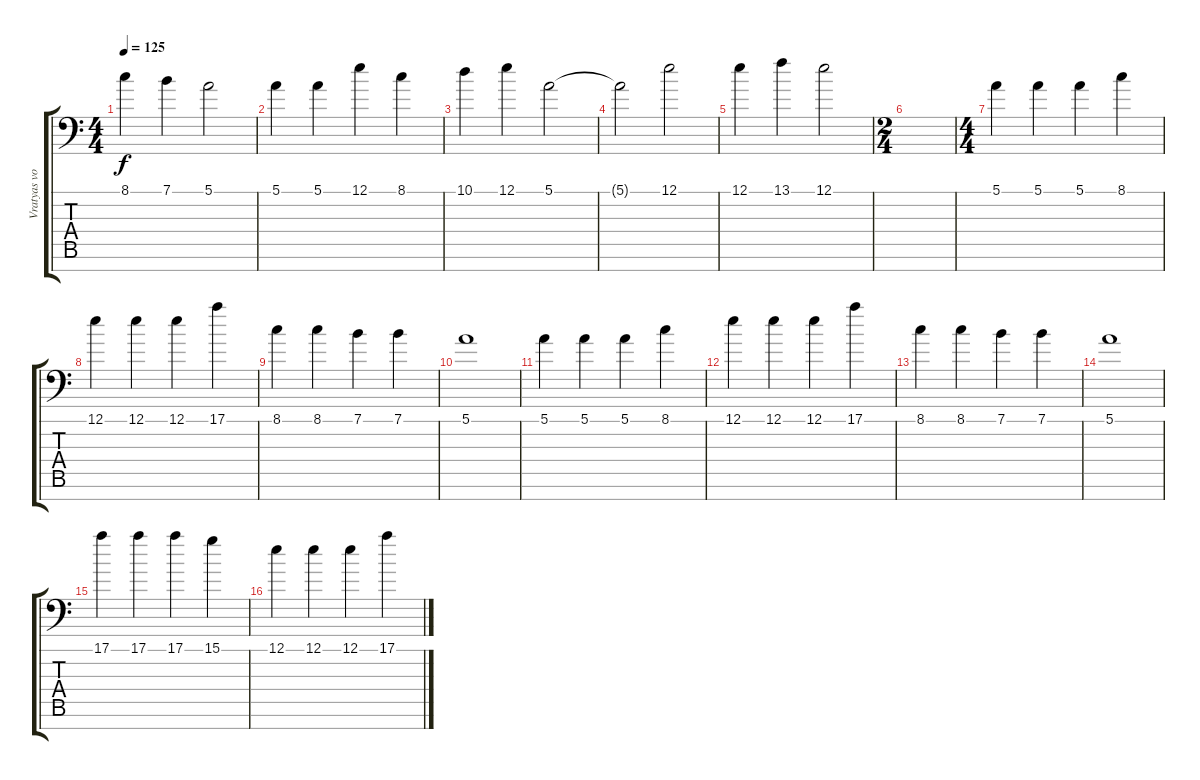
\track ("Vratyas voice" "Vratyas vo") {instrument accordion}
\staff {score tabs}
\tuning (E4 B3 G3 D3 A2 E2 C-1) {hide}
\ts (4 4)
\tempo 125
\clef f4
\ks c
8.1.4{dy f} 7.1.4 5.1.2 |
5.1.4 5.1.4 12.1.4 8.1.4 |
10.1.4 12.1.4 5.1.2 |
5.1{t}.2 12.1.2 |
12.1.4 13.1.4 12.1.2 |
\ts (2 4)
|
\ts (4 4)
5.1.4 5.1.4 5.1.4 8.1.4 |
12.1.4 12.1.4 12.1.4 17.1.4 |
8.1.4 8.1.4 7.1.4 7.1.4 |
5.1.1 |
5.1.4 5.1.4 5.1.4 8.1.4 |
12.1.4 12.1.4 12.1.4 17.1.4 |
8.1.4 8.1.4 7.1.4 7.1.4 |
5.1.1 |
17.1.4 17.1.4 17.1.4 15.1.4 |
12.1.4 12.1.4 12.1.4 17.1.4
